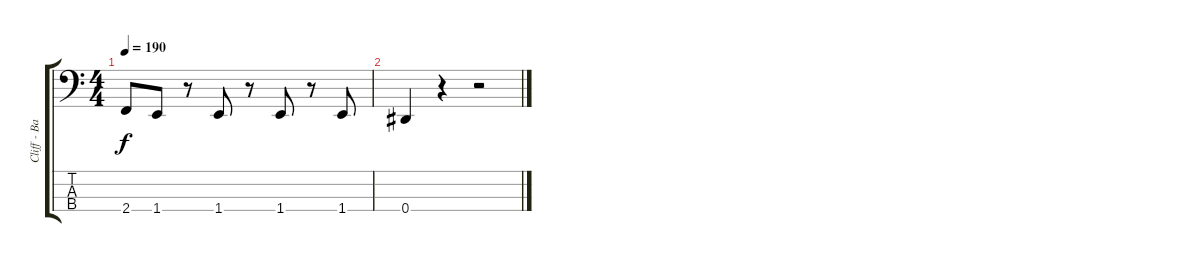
\track ("Cliff - Bass" "Cliff - Ba") {instrument electricbassfinger}
\staff {score tabs}
\tuning (Gb2 Db2 Ab1 Eb1) {hide}
\ts (4 4)
\tempo 190
\clef f4
\ks c
2.4.8{dy f} 1.4.8 r.8 1.4.8 r.8 1.4.8 r.8 1.4.8 |
0.4.4 r.4 r.2
